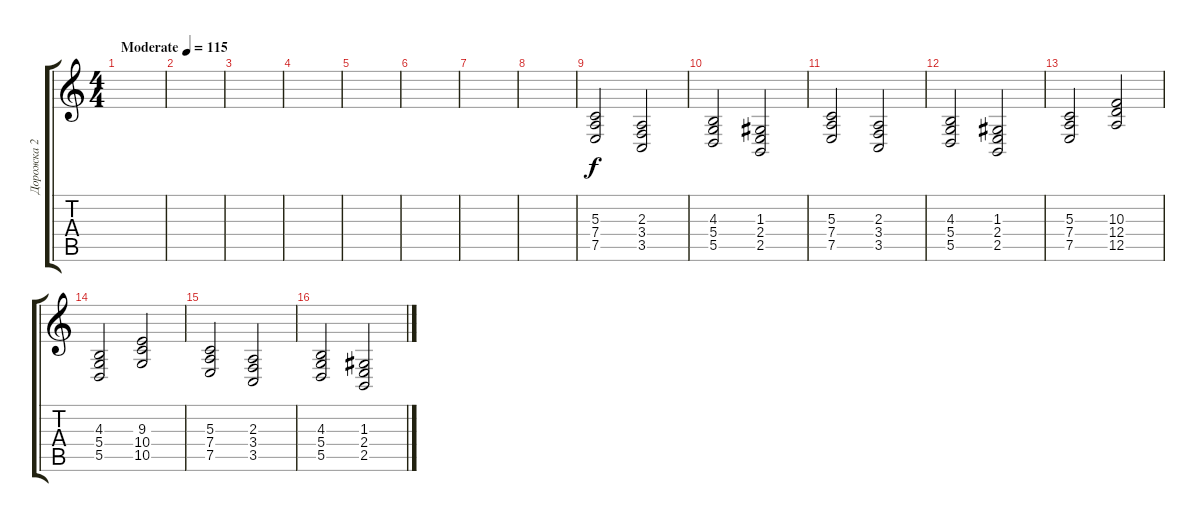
\track ("Дорожка 2" "Дорожка 2") {instrument pad2warm}
\staff {score tabs}
\tuning (E4 B3 G3 D3 A2 E2) {hide}
\ts (4 4)
\tempo (115 "Moderate")
\clef g2
\ks c
|
|
|
|
|
|
|
|
(5.3 7.4 7.5).2 (2.3 3.4 3.5).2 |
(4.3 5.4 5.5).2 (1.3 2.4 2.5).2 |
(5.3 7.4 7.5).2 (2.3 3.4 3.5).2 |
(4.3 5.4 5.5).2 (1.3 2.4 2.5).2 |
(5.3 7.4 7.5).2 (10.3 12.4 12.5).2 |
(4.3 5.4 5.5).2 (9.3 10.4 10.5).2 |
(5.3 7.4 7.5).2 (2.3 3.4 3.5).2 |
(4.3 5.4 5.5).2 (1.3 2.4 2.5).2
